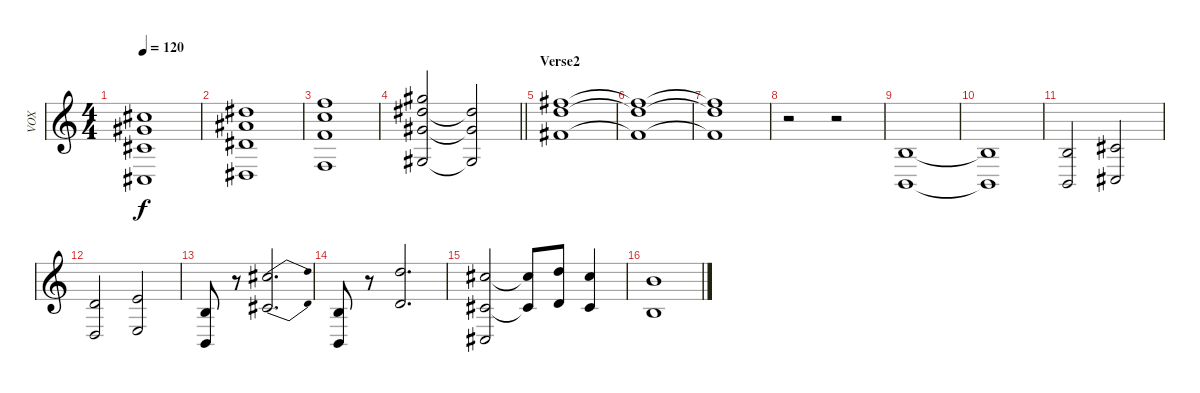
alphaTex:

\track ("VOX" "VOX") {instrument acousticgrandpiano}
\staff {score}
\tuning (Db5 Ab4 E4 B3 Gb3 B2) {hide}
\ts (4 4)
\tempo 120
\clef g2
\ks c
(5.2 4.3 2.4 2.6).1{dy f} |
(7.2 6.3 4.4 4.6).1 |
(9.2 8.3 6.4 6.6).1 |
\barLineRight lightlight
(12.2 11.3 9.4 9.6).2 (11.3{t} 9.4{t} 9.6{t}).2 |
\section ("" "Verse2")
(10.2 10.3 7.4).1 |
(10.2{t} 10.3{t} 7.4{t}).1 |
(10.2{t} 10.3{t} 7.4{t}).1 |
r.2 r.2 |
(0.4 0.6).1 |
(0.4{t} 0.6{t}).1 |
(0.4 0.6).2 (2.4 2.6).2 |
(3.4 3.6).2 (5.4 5.6).2 |
(0.4 0.6).8 r.8 (9.3{be (bend 0 0 60 2)} 7.5{be (bend 0 0 60 2)}).2{d} |
(0.4 0.6).8 r.8 (10.3 8.5).2{d} |
(5.2 2.4 2.6).2 (5.2{t} 2.4{t}).8 (6.2 3.4).8 (5.2 2.4).4 |
(3.2 0.4).1
